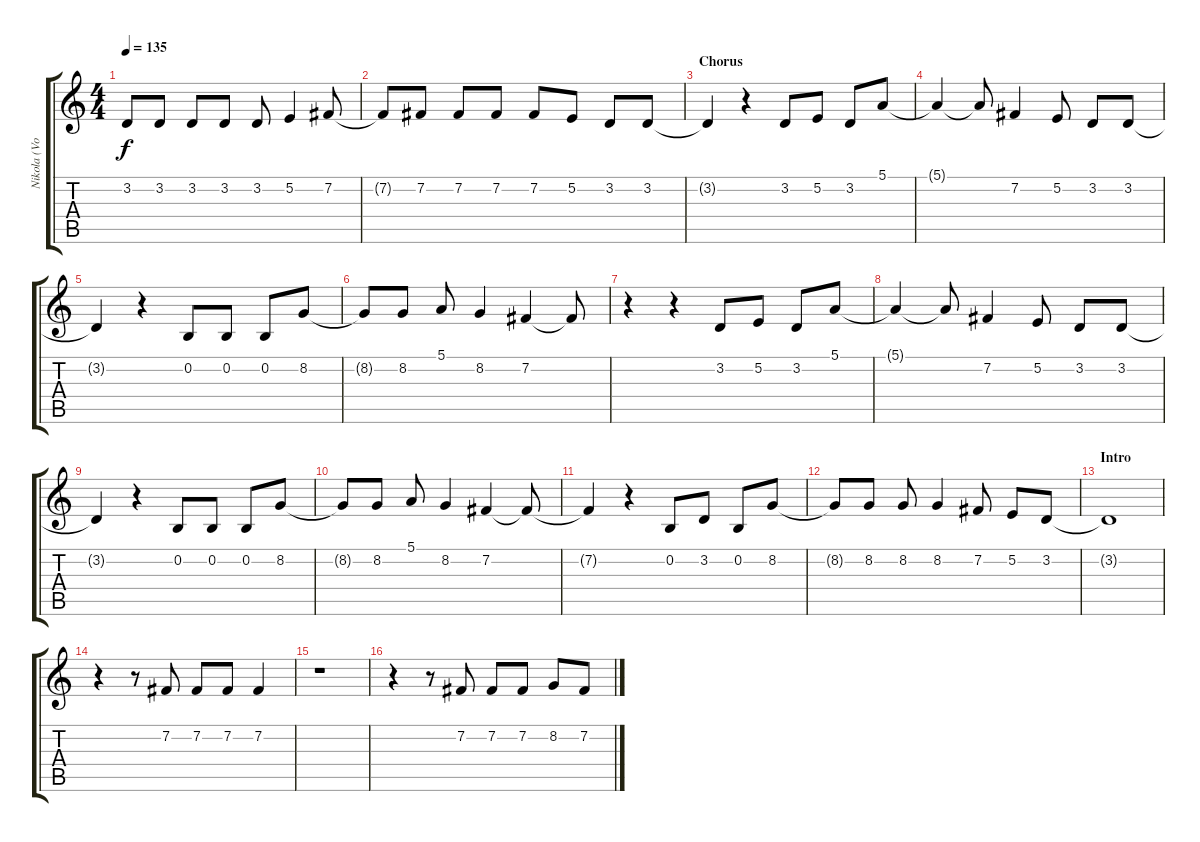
\track ("Nikola (Vocals)" "Nikola (Vo") {instrument oboe}
\staff {score tabs}
\tuning (E4 B3 G3 D3 A2 E2) {hide}
\ts (4 4)
\tempo 135
\clef g2
\ks c
3.2{t}.8{dy f} 3.2.8 3.2.8 3.2.8 3.2.8 5.2.4 7.2.8 |
7.2{t}.8 7.2.8 7.2.8 7.2.8 7.2.8 5.2.8 3.2.8 3.2.8 |
\section ("" "Chorus")
3.2{t}.4 r.4 3.2.8 5.2.8 3.2.8 5.1.8 |
5.1{t}.4 5.1{t}.8 7.2.4 5.2.8 3.2.8 3.2.8 |
3.2{t}.4 r.4 0.2.8 0.2.8 0.2.8 8.2.8 |
8.2{t}.8 8.2.8 5.1.8 8.2.4 7.2.4 7.2{t}.8 |
r.4 r.4 3.2.8 5.2.8 3.2.8 5.1.8 |
5.1{t}.4 5.1{t}.8 7.2.4 5.2.8 3.2.8 3.2.8 |
3.2{t}.4 r.4 0.2.8 0.2.8 0.2.8 8.2.8 |
8.2{t}.8 8.2.8 5.1.8 8.2.4 7.2.4 7.2{t}.8 |
7.2{t}.4 r.4 0.2.8 3.2.8 0.2.8 8.2.8 |
8.2{t}.8 8.2.8 8.2.8 8.2.4 7.2.8 5.2.8 3.2.8 |
\section ("" "Intro")
3.2{t}.1 |
r.4 r.8 7.2.8 7.2.8 7.2.8 7.2.4 |
r.1 |
r.4 r.8 7.2.8 7.2.8 7.2.8 8.2.8 7.2.8
